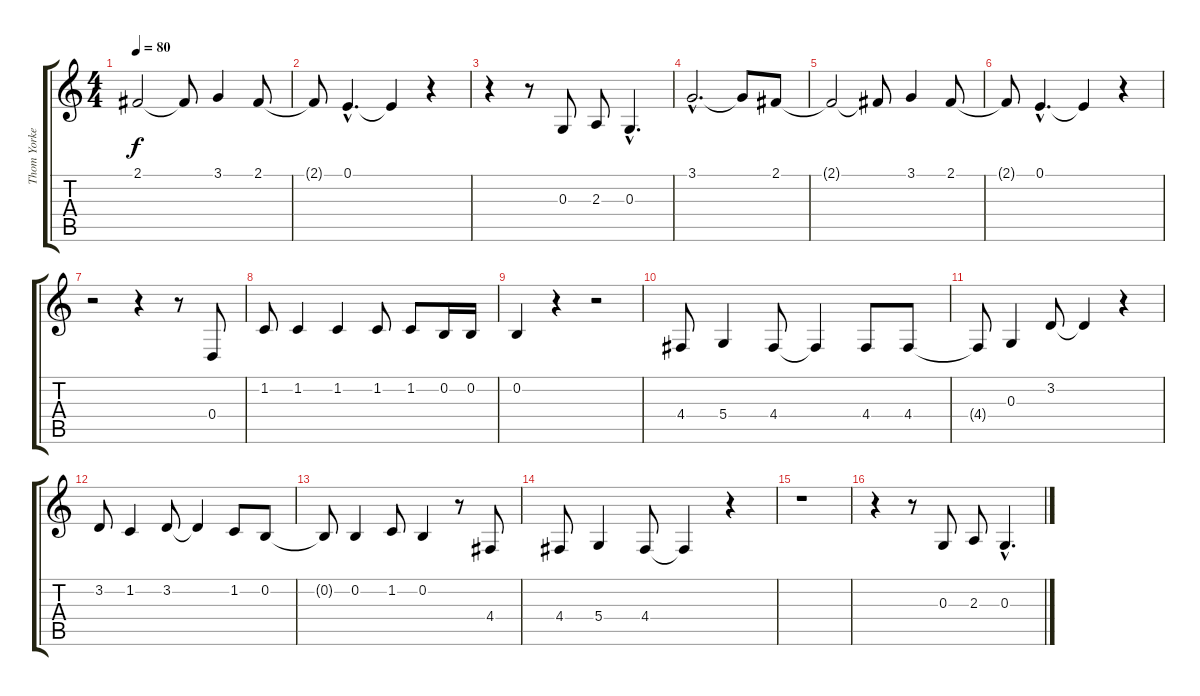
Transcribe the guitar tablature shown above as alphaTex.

\track ("Thom Yorke (vox)" "Thom Yorke") {instrument drawbarorgan}
\staff {score tabs}
\tuning (E4 B3 G3 D3 A2 E2) {hide}
\ts (4 4)
\tempo 80
\clef g2
\ks c
2.1.2{dy f} 2.1{t}.8 3.1.4 2.1.8 |
2.1{t}.8 0.1{hac}.4{d} 0.1{t}.4 r.4 |
r.4 r.8 0.3.8 2.3.8 0.3{hac}.4{d} |
3.1{hac}.2{d} 3.1{t}.8 2.1.8 |
2.1{t}.2 2.1{t}.8 3.1.4 2.1.8 |
2.1{t}.8 0.1{hac}.4{d} 0.1{t}.4 r.4 |
r.2 r.4 r.8 0.4.8 |
1.2.8 1.2.4 1.2.4 1.2.8 1.2.8 0.2.16 0.2.16 |
0.2.4 r.4 r.2 |
4.4.8 5.4.4 4.4.8 4.4{t}.4 4.4.8 4.4.8 |
4.4{t}.8 0.3.4 3.2.8 3.2{t}.4 r.4 |
3.2.8 1.2.4 3.2.8 3.2{t}.4 1.2.8 0.2.8 |
0.2{t}.8 0.2.4 1.2.8 0.2.4 r.8 4.4.8 |
4.4.8 5.4.4 4.4.8 4.4{t}.4 r.4 |
r.1 |
r.4 r.8 0.3.8 2.3.8 0.3{hac}.4{d}
